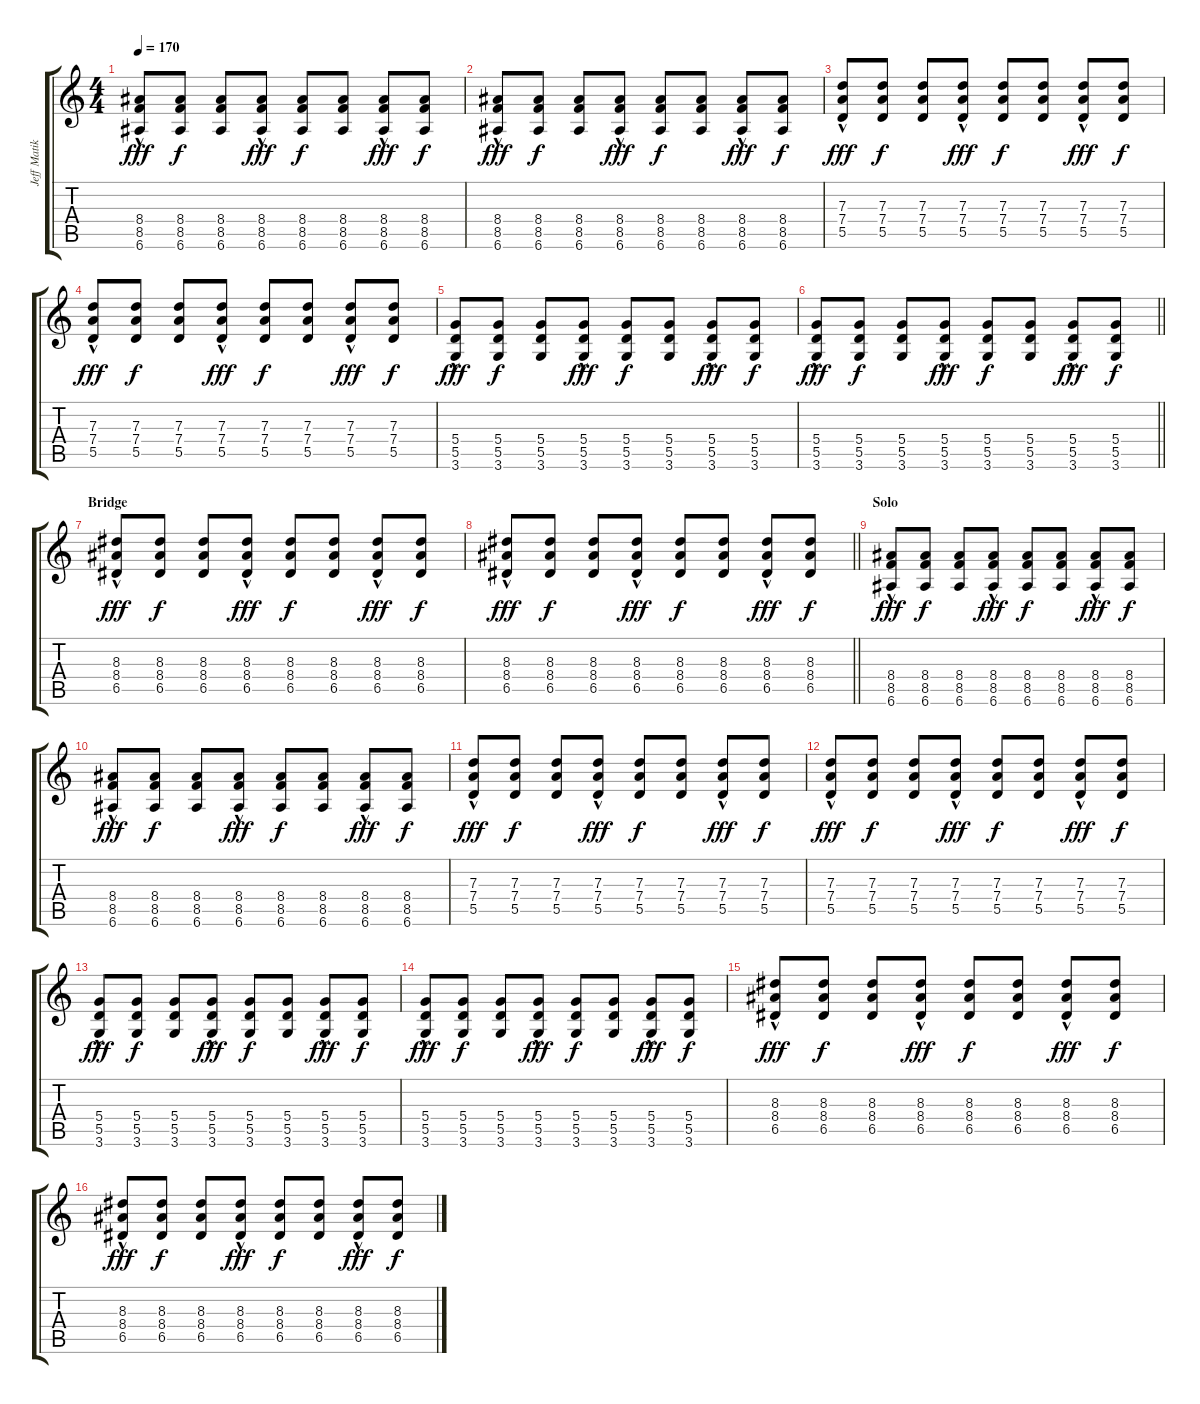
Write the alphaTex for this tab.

\track ("Jeff Matika" "Jeff Matik") {instrument overdrivenguitar}
\staff {score tabs}
\tuning (E4 B3 G3 D3 A2 E2) {hide}
\ts (4 4)
\tempo 170
\clef g2
\ks c
(8.4{hac} 8.5{hac} 6.6{hac}).8{dy fff} (8.4 8.5 6.6).8{dy f} (8.4 8.5 6.6).8 (8.4{hac} 8.5{hac} 6.6{hac}).8{dy fff} (8.4 8.5 6.6).8{dy f} (8.4 8.5 6.6).8 (8.4{hac} 8.5{hac} 6.6{hac}).8{dy fff} (8.4 8.5 6.6).8{dy f} |
(8.4{hac} 8.5{hac} 6.6{hac}).8{dy fff} (8.4 8.5 6.6).8{dy f} (8.4 8.5 6.6).8 (8.4{hac} 8.5{hac} 6.6{hac}).8{dy fff} (8.4 8.5 6.6).8{dy f} (8.4 8.5 6.6).8 (8.4{hac} 8.5{hac} 6.6{hac}).8{dy fff} (8.4 8.5 6.6).8{dy f} |
(7.3{hac} 7.4{hac} 5.5{hac}).8{dy fff} (7.3 7.4 5.5).8{dy f} (7.3 7.4 5.5).8 (7.3{hac} 7.4{hac} 5.5{hac}).8{dy fff} (7.3 7.4 5.5).8{dy f} (7.3 7.4 5.5).8 (7.3{hac} 7.4{hac} 5.5{hac}).8{dy fff} (7.3 7.4 5.5).8{dy f} |
(7.3{hac} 7.4{hac} 5.5{hac}).8{dy fff} (7.3 7.4 5.5).8{dy f} (7.3 7.4 5.5).8 (7.3{hac} 7.4{hac} 5.5{hac}).8{dy fff} (7.3 7.4 5.5).8{dy f} (7.3 7.4 5.5).8 (7.3{hac} 7.4{hac} 5.5{hac}).8{dy fff} (7.3 7.4 5.5).8{dy f} |
(5.4{hac} 5.5{hac} 3.6{hac}).8{dy fff} (5.4 5.5 3.6).8{dy f} (5.4 5.5 3.6).8 (5.4{hac} 5.5{hac} 3.6{hac}).8{dy fff} (5.4 5.5 3.6).8{dy f} (5.4 5.5 3.6).8 (5.4{hac} 5.5{hac} 3.6{hac}).8{dy fff} (5.4 5.5 3.6).8{dy f} |
\barLineRight lightlight
(5.4{hac} 5.5{hac} 3.6{hac}).8{dy fff} (5.4 5.5 3.6).8{dy f} (5.4 5.5 3.6).8 (5.4{hac} 5.5{hac} 3.6{hac}).8{dy fff} (5.4 5.5 3.6).8{dy f} (5.4 5.5 3.6).8 (5.4{hac} 5.5{hac} 3.6{hac}).8{dy fff} (5.4 5.5 3.6).8{dy f} |
\section ("" "Bridge")
(8.3{hac} 8.4{hac} 6.5{hac}).8{dy fff} (8.3 8.4 6.5).8{dy f} (8.3 8.4 6.5).8 (8.3{hac} 8.4{hac} 6.5{hac}).8{dy fff} (8.3 8.4 6.5).8{dy f} (8.3 8.4 6.5).8 (8.3{hac} 8.4{hac} 6.5{hac}).8{dy fff} (8.3 8.4 6.5).8{dy f} |
\barLineRight lightlight
(8.3{hac} 8.4{hac} 6.5{hac}).8{dy fff} (8.3 8.4 6.5).8{dy f} (8.3 8.4 6.5).8 (8.3{hac} 8.4{hac} 6.5{hac}).8{dy fff} (8.3 8.4 6.5).8{dy f} (8.3 8.4 6.5).8 (8.3{hac} 8.4{hac} 6.5{hac}).8{dy fff} (8.3 8.4 6.5).8{dy f} |
\section ("" "Solo")
(8.4{hac} 8.5{hac} 6.6{hac}).8{dy fff volume 8} (8.4 8.5 6.6).8{dy f} (8.4 8.5 6.6).8 (8.4{hac} 8.5{hac} 6.6{hac}).8{dy fff} (8.4 8.5 6.6).8{dy f} (8.4 8.5 6.6).8 (8.4{hac} 8.5{hac} 6.6{hac}).8{dy fff} (8.4 8.5 6.6).8{dy f} |
(8.4{hac} 8.5{hac} 6.6{hac}).8{dy fff} (8.4 8.5 6.6).8{dy f} (8.4 8.5 6.6).8 (8.4{hac} 8.5{hac} 6.6{hac}).8{dy fff} (8.4 8.5 6.6).8{dy f} (8.4 8.5 6.6).8 (8.4{hac} 8.5{hac} 6.6{hac}).8{dy fff} (8.4 8.5 6.6).8{dy f} |
(7.3{hac} 7.4{hac} 5.5{hac}).8{dy fff} (7.3 7.4 5.5).8{dy f} (7.3 7.4 5.5).8 (7.3{hac} 7.4{hac} 5.5{hac}).8{dy fff} (7.3 7.4 5.5).8{dy f} (7.3 7.4 5.5).8 (7.3{hac} 7.4{hac} 5.5{hac}).8{dy fff} (7.3 7.4 5.5).8{dy f} |
(7.3{hac} 7.4{hac} 5.5{hac}).8{dy fff} (7.3 7.4 5.5).8{dy f} (7.3 7.4 5.5).8 (7.3{hac} 7.4{hac} 5.5{hac}).8{dy fff} (7.3 7.4 5.5).8{dy f} (7.3 7.4 5.5).8 (7.3{hac} 7.4{hac} 5.5{hac}).8{dy fff} (7.3 7.4 5.5).8{dy f} |
(5.4{hac} 5.5{hac} 3.6{hac}).8{dy fff} (5.4 5.5 3.6).8{dy f} (5.4 5.5 3.6).8 (5.4{hac} 5.5{hac} 3.6{hac}).8{dy fff} (5.4 5.5 3.6).8{dy f} (5.4 5.5 3.6).8 (5.4{hac} 5.5{hac} 3.6{hac}).8{dy fff} (5.4 5.5 3.6).8{dy f} |
(5.4{hac} 5.5{hac} 3.6{hac}).8{dy fff} (5.4 5.5 3.6).8{dy f} (5.4 5.5 3.6).8 (5.4{hac} 5.5{hac} 3.6{hac}).8{dy fff} (5.4 5.5 3.6).8{dy f} (5.4 5.5 3.6).8 (5.4{hac} 5.5{hac} 3.6{hac}).8{dy fff} (5.4 5.5 3.6).8{dy f} |
(8.3{hac} 8.4{hac} 6.5{hac}).8{dy fff} (8.3 8.4 6.5).8{dy f} (8.3 8.4 6.5).8 (8.3{hac} 8.4{hac} 6.5{hac}).8{dy fff} (8.3 8.4 6.5).8{dy f} (8.3 8.4 6.5).8 (8.3{hac} 8.4{hac} 6.5{hac}).8{dy fff} (8.3 8.4 6.5).8{dy f} |
(8.3{hac} 8.4{hac} 6.5{hac}).8{dy fff} (8.3 8.4 6.5).8{dy f} (8.3 8.4 6.5).8 (8.3{hac} 8.4{hac} 6.5{hac}).8{dy fff} (8.3 8.4 6.5).8{dy f} (8.3 8.4 6.5).8 (8.3{hac} 8.4{hac} 6.5{hac}).8{dy fff} (8.3 8.4 6.5).8{dy f}
